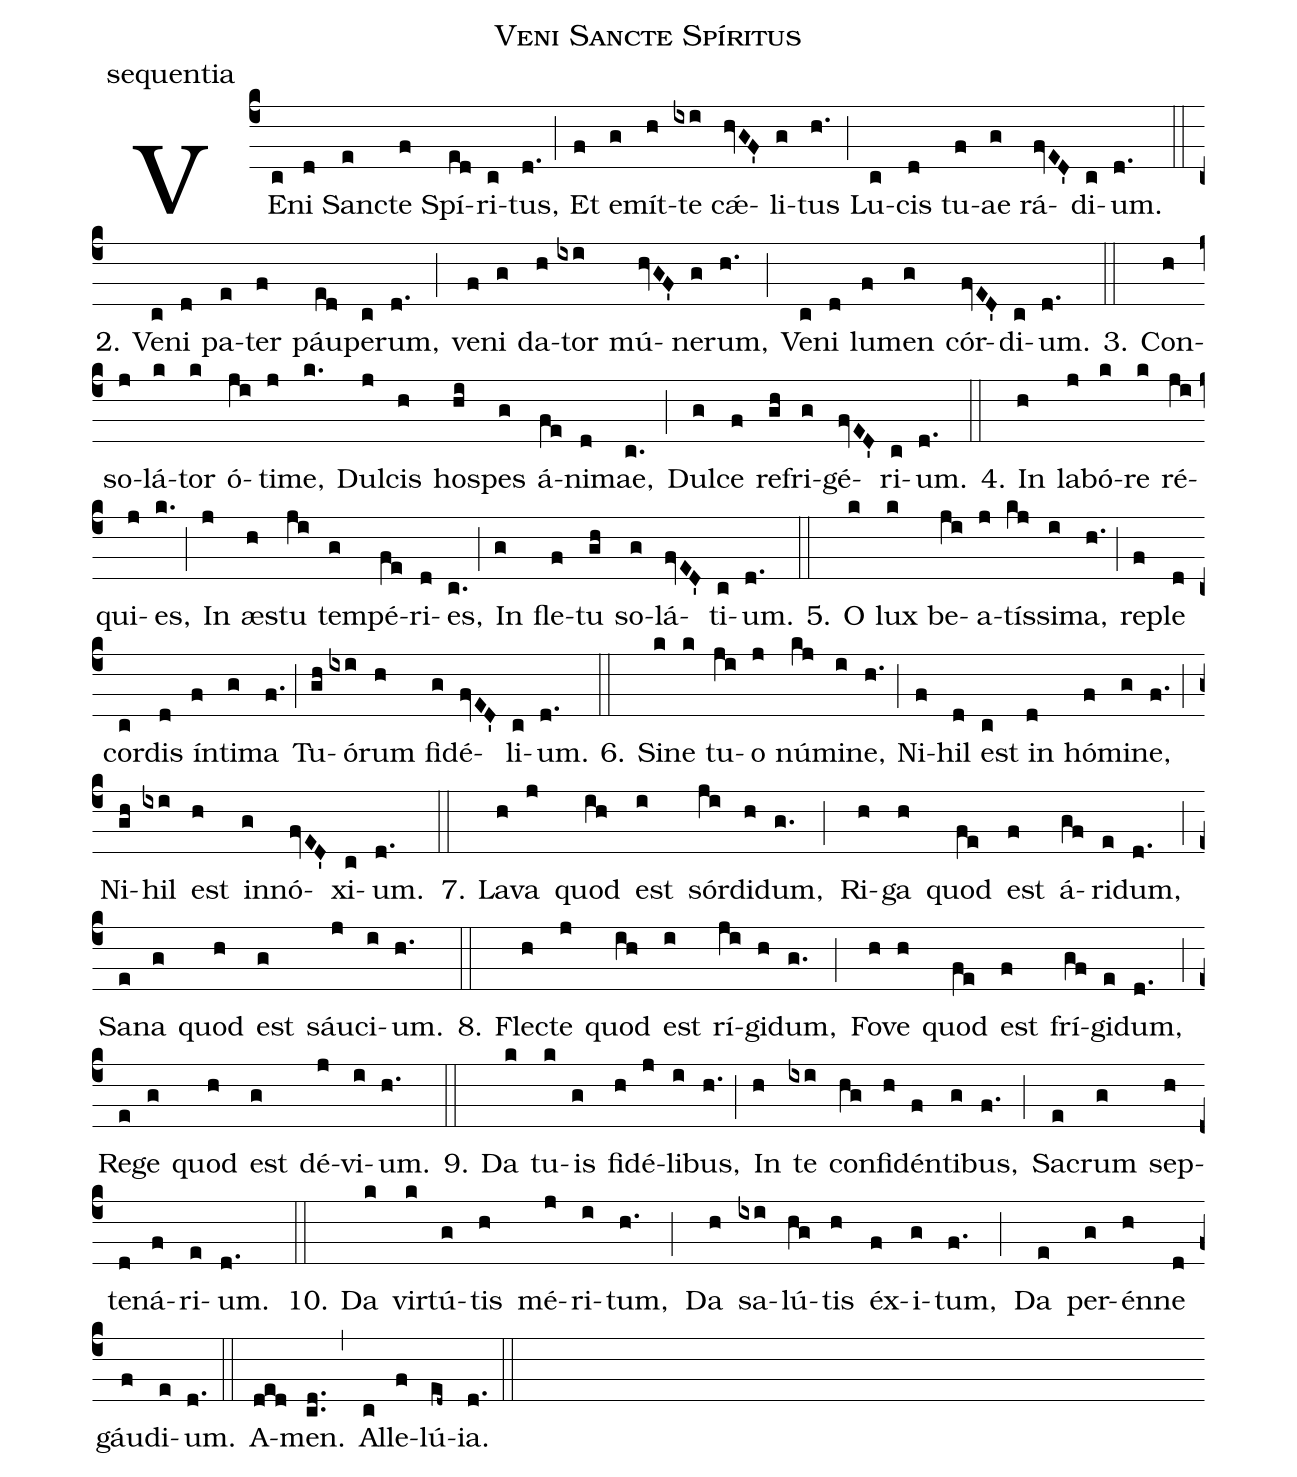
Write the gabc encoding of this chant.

name:Veni Sancte Spíritus;
office-part:sequentia;
%%
(c4) VE(c)ni(d) San(e)cte(f) Spí(ed)ri(c)tus,(d.) (;) Et(f) e(g)mít(h)te(ixi) c<sp>'ae</sp>(hvGF')li(g)tus(h.) (;) Lu(c)cis(d) tu(f)ae(g) rá(fvED')di(c)um.(d.) (::)

2. Ve(c)ni(d) pa(e)ter(f) páu(ed)pe(c)rum,(d.) (;) ve(f)ni(g) da(h)tor(ixi) mú(hvGF')ne(g)rum,(h.) (;) Ve(c)ni(d) lu(f)men(g) cór(fvED')di(c)um.(d.) (::)

3. Con(h)so(j)lá(k)tor(k) ó(ji)ti(j)me,(k.) Dul(j)cis(h) ho(hi)spes(g) á(fe)ni(d)mae,(c.) (;) Dul(g)ce(f) re(gh)fri(g)gé(fvED')ri(c)um.(d.) (::)

4. In(h) la(j)bó(k)re(k) ré(ji)qui(j)es,(k.) (;) In(j) æs(h)tu(ji) tem(g)pé(fe)ri(d)es,(c.) (;) In(g) fle(f)tu(gh) so(g)lá(fvED')ti(c)um.(d.) (::)

5. O(k) lux(k) be(ji)a(j)tís(kj)si(i)ma,(h.) (;) re(f)ple(d) cor(c)dis(d) ín(f)ti(g)ma(f.) (;) Tu(gh)ó(ixi)rum(h) fi(g)dé(fvED')li(c)um.(d.) (::)

6. Si(k)ne(k) tu(ji)o(j) nú(kj)mi(i)ne,(h.) (;) Ni(f)hil(d) est(c) in(d) hó(f)mi(g)ne,(f.) (;) Ni(gh)hil(ixi) est(h) in(g)nó(fvED')xi(c)um.(d.) (::)

7. La(h)va(j) quod(ih) est(i) sór(ji)di(h)dum,(g.) (;) Ri(h)ga(h) quod(fe) est(f) á(gf)ri(e)dum,(d.) (;) Sa(e)na(g) quod(h) est(g) sáu(j)ci(i)um.(h.) (::)

8. Fle(h)cte(j) quod(ih) est(i) rí(ji)gi(h)dum,(g.) (;) Fo(h)ve(h) quod(fe) est(f) frí(gf)gi(e)dum,(d.) (;) Re(e)ge(g) quod(h) est(g) dé(j)vi(i)um.(h.) (::)

9. Da(k) tu(k)is(g) fi(h)dé(j)li(i)bus,(h.) (;) In(h) te(ixi) con(hg)fi(h)dén(f)ti(g)bus,(f.) (;) Sa(e)crum(g) sep(h)te(d)ná(f)ri(e)um.(d.) (::)

10. Da(k) vir(k)tú(g)tis(h) mé(j)ri(i)tum,(h.) (;) Da(h) sa(ixi)lú(hg)tis(h) éx(f)i(g)tum,(f.) (;) Da(e) per(g)én(h)ne(d) gáu(f)di(e)um.(d.) (::)

A(ded)men.(cd..) (,) Al(c)le(f)lú(ed~)ia.(d.) (::)
